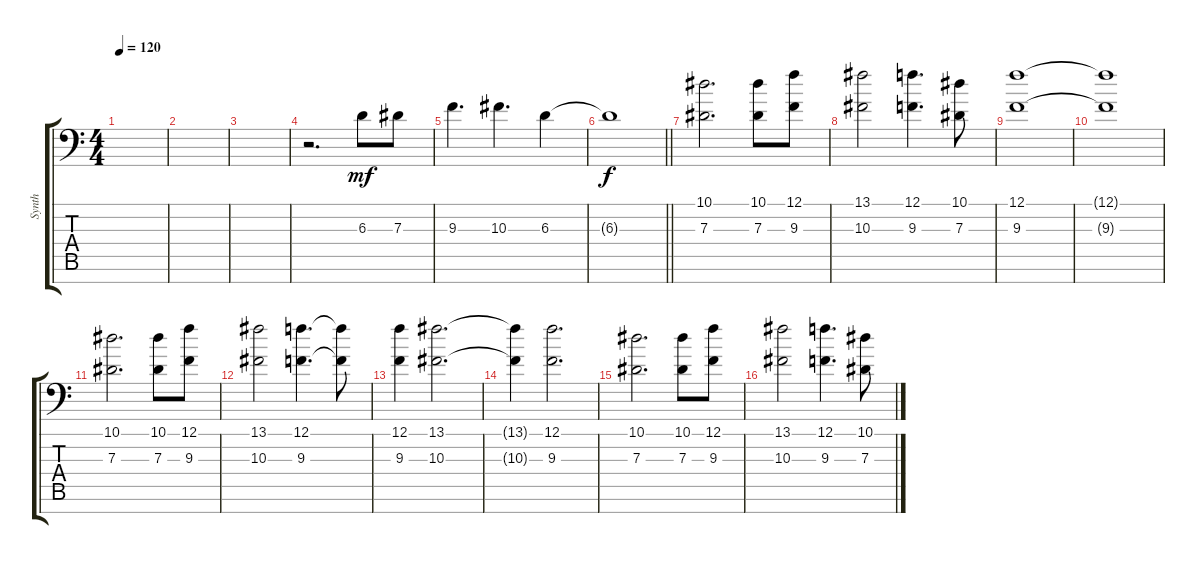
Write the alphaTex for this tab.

\track ("Synth" "Synth") {instrument pad7halo}
\staff {score tabs}
\tuning (F4 C4 Ab3 Eb3 Bb2 F2 Bb1) {hide}
\ts (4 4)
\tempo 120
\clef f4
\ks c
|
|
|
r.2{d} 6.3.8{dy mf} 7.3.8 |
9.3.4{d} 10.3.4{d} 6.3.4 |
\barLineRight lightlight
6.3{t}.1{dy f} |
\section ("" "")
(10.1 7.3).2{d} (10.1 7.3).8 (12.1 9.3).8 |
(13.1 10.3).2 (12.1 9.3).4{d} (10.1 7.3).8 |
(12.1 9.3).1 |
(12.1{t} 9.3{t}).1 |
(10.1 7.3).2{d} (10.1 7.3).8 (12.1 9.3).8 |
(13.1 10.3).2 (12.1 9.3).4{d} (12.1{t} 9.3{t}).8 |
(12.1 9.3).4 (13.1 10.3).2{d} |
(13.1{t} 10.3{t}).4 (12.1 9.3).2{d} |
(10.1 7.3).2{d} (10.1 7.3).8 (12.1 9.3).8 |
(13.1 10.3).2 (12.1 9.3).4{d} (10.1 7.3).8
